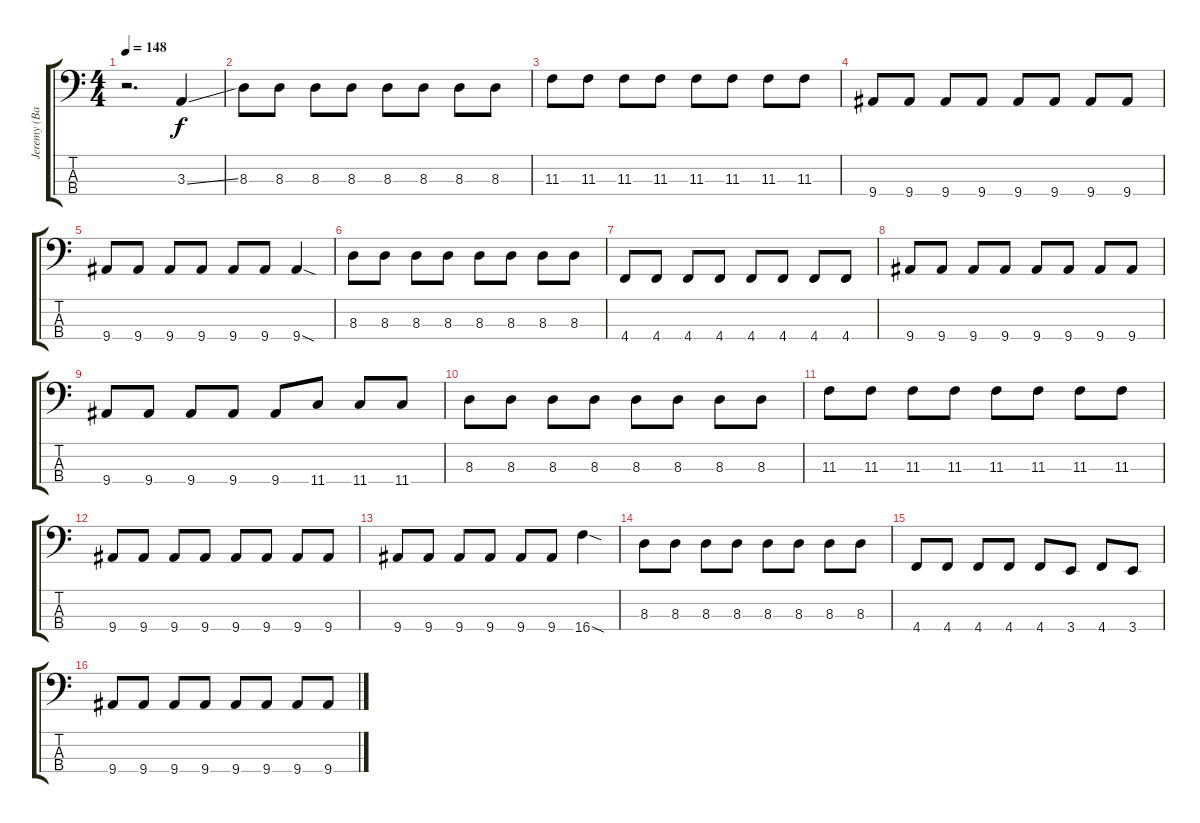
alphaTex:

\track ("Jeremy (Bass)" "Jeremy (Ba") {instrument electricbasspick}
\staff {score tabs}
\tuning (E2 B1 Gb1 Db1) {hide}
\ts (4 4)
\tempo 148
\clef f4
\ks c
r.2{d dy f} 3.3{ss}.4 |
8.3.8 8.3.8 8.3.8 8.3.8 8.3.8 8.3.8 8.3.8 8.3.8 |
11.3.8 11.3.8 11.3.8 11.3.8 11.3.8 11.3.8 11.3.8 11.3.8 |
9.4.8 9.4.8 9.4.8 9.4.8 9.4.8 9.4.8 9.4.8 9.4.8 |
9.4.8 9.4.8 9.4.8 9.4.8 9.4.8 9.4.8 9.4{sod}.4 |
8.3.8 8.3.8 8.3.8 8.3.8 8.3.8 8.3.8 8.3.8 8.3.8 |
4.4.8 4.4.8 4.4.8 4.4.8 4.4.8 4.4.8 4.4.8 4.4.8 |
9.4.8 9.4.8 9.4.8 9.4.8 9.4.8 9.4.8 9.4.8 9.4.8 |
9.4.8 9.4.8 9.4.8 9.4.8 9.4.8 11.4.8 11.4.8 11.4.8 |
8.3.8 8.3.8 8.3.8 8.3.8 8.3.8 8.3.8 8.3.8 8.3.8 |
11.3.8 11.3.8 11.3.8 11.3.8 11.3.8 11.3.8 11.3.8 11.3.8 |
9.4.8 9.4.8 9.4.8 9.4.8 9.4.8 9.4.8 9.4.8 9.4.8 |
9.4.8 9.4.8 9.4.8 9.4.8 9.4.8 9.4.8 16.4{sod}.4 |
8.3.8 8.3.8 8.3.8 8.3.8 8.3.8 8.3.8 8.3.8 8.3.8 |
4.4.8 4.4.8 4.4.8 4.4.8 4.4.8 3.4.8 4.4.8 3.4.8 |
9.4.8 9.4.8 9.4.8 9.4.8 9.4.8 9.4.8 9.4.8 9.4.8
